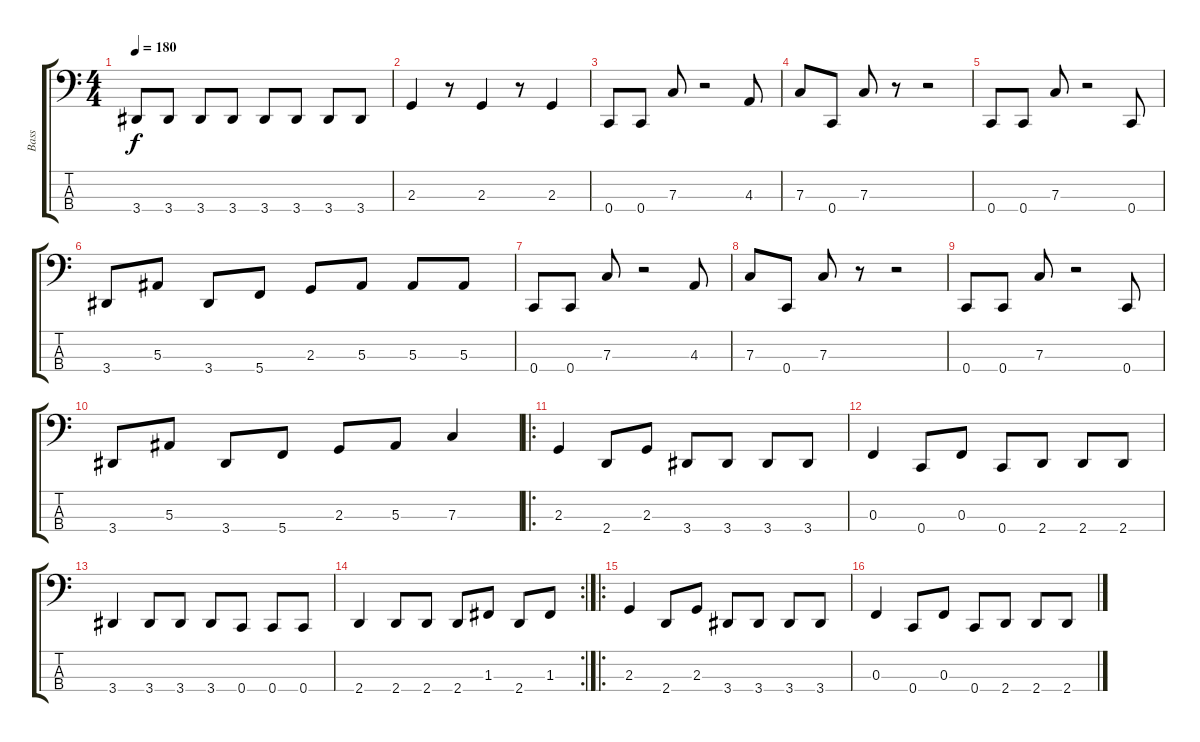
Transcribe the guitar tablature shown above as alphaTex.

\track ("Bass" "Bass") {instrument electricbasspick}
\staff {score tabs}
\tuning (Eb2 Bb1 F1 C1) {hide}
\ts (4 4)
\tempo 180
\clef f4
\ks c
3.4.8{dy f} 3.4.8 3.4.8 3.4.8 3.4.8 3.4.8 3.4.8 3.4.8 |
2.3.4 r.8 2.3.4 r.8 2.3.4 |
0.4.8 0.4.8 7.3.8 r.2 4.3.8 |
7.3.8 0.4.8 7.3.8 r.8 r.2 |
0.4.8 0.4.8 7.3.8 r.2 0.4.8 |
3.4.8 5.3.8 3.4.8 5.4.8 2.3.8 5.3.8 5.3.8 5.3.8 |
0.4.8 0.4.8 7.3.8 r.2 4.3.8 |
7.3.8 0.4.8 7.3.8 r.8 r.2 |
0.4.8 0.4.8 7.3.8 r.2 0.4.8 |
3.4.8 5.3.8 3.4.8 5.4.8 2.3.8 5.3.8 7.3.4 |
\ro
2.3.4 2.4.8 2.3.8 3.4.8 3.4.8 3.4.8 3.4.8 |
0.3.4 0.4.8 0.3.8 0.4.8 2.4.8 2.4.8 2.4.8 |
3.4.4 3.4.8 3.4.8 3.4.8 0.4.8 0.4.8 0.4.8 |
\rc 2
2.4.4 2.4.8 2.4.8 2.4.8 1.3.8 2.4.8 1.3.8 |
\ro
2.3.4 2.4.8 2.3.8 3.4.8 3.4.8 3.4.8 3.4.8 |
0.3.4 0.4.8 0.3.8 0.4.8 2.4.8 2.4.8 2.4.8
